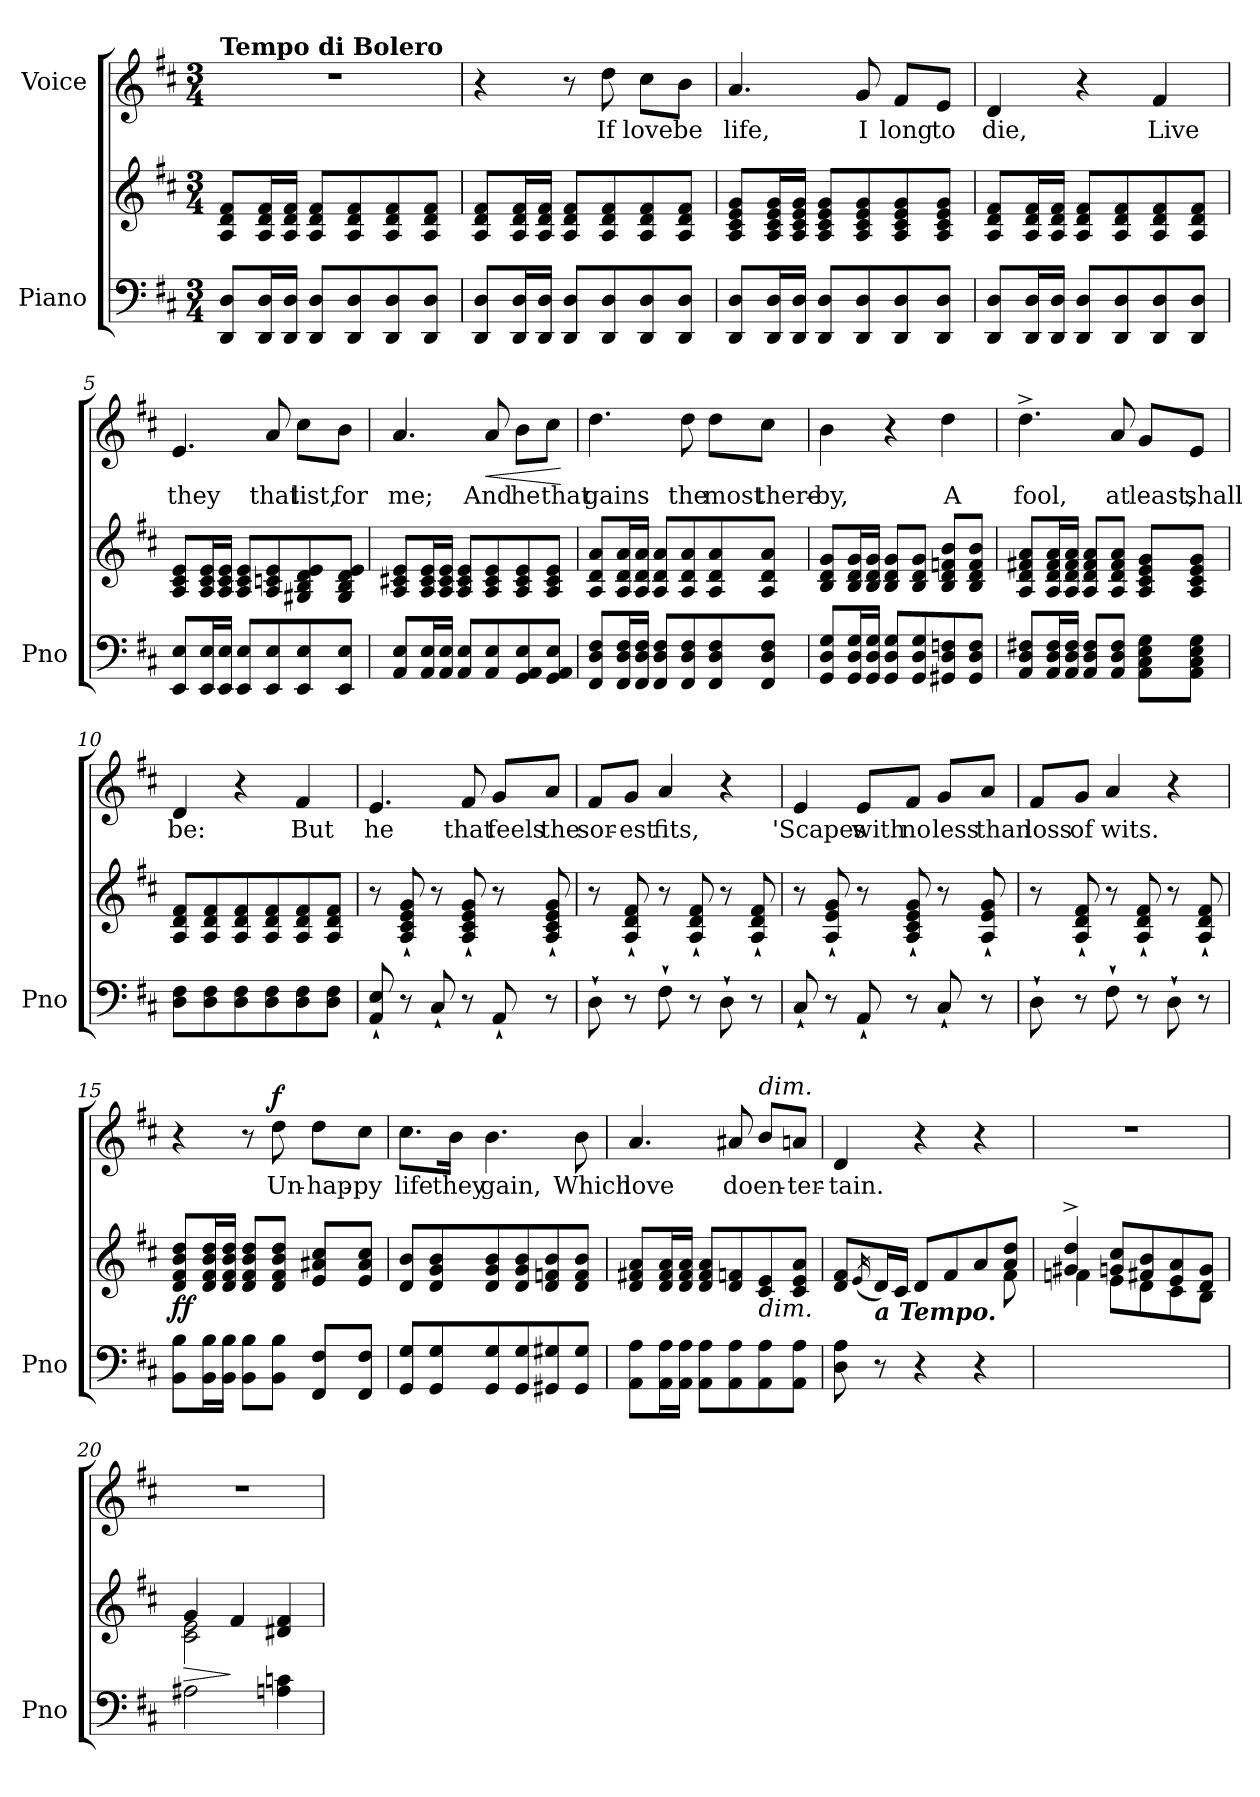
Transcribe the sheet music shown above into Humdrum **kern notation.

**kern	**kern	**dynam	**kern	**text	**dynam
*part2	*part2	*part2	*part1	*part1	*part1
*staff3	*staff2	*staff2/3	*staff1	*staff1	*staff1
*I"Piano	*	*	*I"Voice	*	*
*I'Pno	*	*	*	*	*
*clefF4	*clefG2	*	*clefG2	*	*
*k[f#c#]	*k[f#c#]	*	*k[f#c#]	*	*
*M3/4	*M3/4	*	*M3/4	*	*
=1	=1	=1	=1	=1	=1
!	!	!	!LO:TX:a:B:t=Tempo di Bolero	!	!
8DD/ 8D/L	8A/ 8d/ 8f#/L	.	2.r	.	.
16DD/ 16D/L	16A/ 16d/ 16f#/L	.	.	.	.
16DD/ 16D/JJ	16A/ 16d/ 16f#/JJ	.	.	.	.
8DD/ 8D/L	8A/ 8d/ 8f#/L	.	.	.	.
8DD/ 8D/	8A/ 8d/ 8f#/	.	.	.	.
8DD/ 8D/	8A/ 8d/ 8f#/	.	.	.	.
8DD/ 8D/J	8A/ 8d/ 8f#/J	.	.	.	.
=2	=2	=2	=2	=2	=2
8DD/ 8D/L	8A/ 8d/ 8f#/L	.	4r	.	.
16DD/ 16D/L	16A/ 16d/ 16f#/L	.	.	.	.
16DD/ 16D/JJ	16A/ 16d/ 16f#/JJ	.	.	.	.
8DD/ 8D/L	8A/ 8d/ 8f#/L	.	8r	.	.
8DD/ 8D/	8A/ 8d/ 8f#/	.	8dd\	If	.
8DD/ 8D/	8A/ 8d/ 8f#/	.	8cc#\L	love	.
8DD/ 8D/J	8A/ 8d/ 8f#/J	.	8b\J	be	.
=3	=3	=3	=3	=3	=3
8DD/ 8D/L	8A/ 8c#/ 8e/ 8g/L	.	4.a/	life,	.
16DD/ 16D/L	16A/ 16c#/ 16e/ 16g/L	.	.	.	.
16DD/ 16D/JJ	16A/ 16c#/ 16e/ 16g/JJ	.	.	.	.
8DD/ 8D/L	8A/ 8c#/ 8e/ 8g/L	.	.	.	.
8DD/ 8D/	8A/ 8c#/ 8e/ 8g/	.	8g/	I	.
8DD/ 8D/	8A/ 8c#/ 8e/ 8g/	.	8f#/L	long	.
8DD/ 8D/J	8A/ 8c#/ 8e/ 8g/J	.	8e/J	to	.
=4	=4	=4	=4	=4	=4
8DD/ 8D/L	8A/ 8d/ 8f#/L	.	4d/	die,	.
16DD/ 16D/L	16A/ 16d/ 16f#/L	.	.	.	.
16DD/ 16D/JJ	16A/ 16d/ 16f#/JJ	.	.	.	.
8DD/ 8D/L	8A/ 8d/ 8f#/L	.	4r	.	.
8DD/ 8D/	8A/ 8d/ 8f#/	.	.	.	.
8DD/ 8D/	8A/ 8d/ 8f#/	.	4f#/	Live	.
8DD/ 8D/J	8A/ 8d/ 8f#/J	.	.	.	.
=5	=5	=5	=5	=5	=5
8EE/ 8E/L	8A/ 8c#/ 8e/L	.	4.e/	they	.
16EE/ 16E/L	16A/ 16c#/ 16e/L	.	.	.	.
16EE/ 16E/JJ	16A/ 16c#/ 16e/JJ	.	.	.	.
8EE/ 8E/L	8A/ 8c#/ 8e/L	.	.	.	.
8EE/ 8E/	8A/ 8cn/ 8e/	.	8a/	that	.
8EE/ 8E/	8G#X/ 8B/ 8d/ 8e/	.	8cc#\L	list,	.
8EE/ 8E/J	8G#/ 8B/ 8d/ 8e/J	.	8b\J	for	.
=6	=6	=6	=6	=6	=6
8AA/ 8E/L	8A/ 8c#X/ 8e/L	.	4.a/	me;	.
16AA/ 16E/L	16A/ 16c#/ 16e/L	.	.	.	.
16AA/ 16E/JJ	16A/ 16c#/ 16e/JJ	.	.	.	.
8AA/ 8E/L	8A/ 8c#/ 8e/L	.	.	.	.
!	!	!	!	!	!LO:HP:b
8AA/ 8E/	8A/ 8c#/ 8e/	.	8a/	And	<
8GG/ 8AA/ 8E/	8A/ 8c#/ 8e/	.	8b\L	he	.
8GG/ 8AA/ 8E/J	8A/ 8c#/ 8e/J	.	8cc#\J	that	.
.	.	.	.	.	[
=7	=7	=7	=7	=7	=7
8FF#/ 8D/ 8F#/L	8A/ 8d/ 8a/L	.	4.dd\	gains	.
16FF#/ 16D/ 16F#/L	16A/ 16d/ 16a/L	.	.	.	.
16FF#/ 16D/ 16F#/JJ	16A/ 16d/ 16a/JJ	.	.	.	.
8FF#/ 8D/ 8F#/L	8A/ 8d/ 8a/L	.	.	.	.
8FF#/ 8D/ 8F#/	8A/ 8d/ 8a/	.	8dd\	the	.
8FF#/ 8D/ 8F#/	8A/ 8d/ 8a/	.	8dd\L	most	.
8FF#/ 8D/ 8F#/J	8A/ 8d/ 8a/J	.	8cc#\J	there-	.
=8	=8	=8	=8	=8	=8
8GG/ 8D/ 8G/L	8B/ 8d/ 8g/L	.	4b\	-by,	.
16GG/ 16D/ 16G/L	16B/ 16d/ 16g/L	.	.	.	.
16GG/ 16D/ 16G/JJ	16B/ 16d/ 16g/JJ	.	.	.	.
8GG/ 8D/ 8G/L	8B/ 8d/ 8g/L	.	4r	.	.
8GG/ 8D/ 8G/	8B/ 8d/ 8g/J	.	.	.	.
8GG#X/ 8D/ 8Fn/	8B/ 8d/ 8fn/ 8b/L	.	4dd\	A	.
8GG#/ 8D/ 8F/J	8B/ 8d/ 8f/ 8b/J	.	.	.	.
=9	=9	=9	=9	=9	=9
8AA/ 8D/ 8F#X/L	8A/ 8d/ 8f#X/ 8a/L	.	4.dd^\	fool,	.
16AA/ 16D/ 16F#/L	16A/ 16d/ 16f#/ 16a/L	.	.	.	.
16AA/ 16D/ 16F#/JJ	16A/ 16d/ 16f#/ 16a/JJ	.	.	.	.
8AA/ 8D/ 8F#/L	8A/ 8d/ 8f#/ 8a/L	.	.	.	.
8AA/ 8D/ 8F#/J	8A/ 8d/ 8f#/ 8a/J	.	8a/	at	.
8AA\ 8C#\ 8E\ 8G\L	8A/ 8c#/ 8e/ 8g/L	.	8g/L	least,	.
8AA\ 8C#\ 8E\ 8G\J	8A/ 8c#/ 8e/ 8g/J	.	8e/J	shall	.
=10	=10	=10	=10	=10	=10
8D\ 8F#\L	8A/ 8d/ 8f#/L	.	4d/	be:	.
8D\ 8F#\	8A/ 8d/ 8f#/	.	.	.	.
8D\ 8F#\	8A/ 8d/ 8f#/	.	4r	.	.
8D\ 8F#\	8A/ 8d/ 8f#/	.	.	.	.
8D\ 8F#\	8A/ 8d/ 8f#/	.	4f#/	But	.
8D\ 8F#\J	8A/ 8d/ 8f#/J	.	.	.	.
=11	=11	=11	=11	=11	=11
8AA/` 8E/`	8r	.	4.e/	he	.
8r	8A/` 8c#/` 8e/` 8g/`	.	.	.	.
8C#`/	8r	.	.	.	.
8r	8A/` 8c#/` 8e/` 8g/`	.	8f#/	that	.
8AA`/	8r	.	8g/L	feels	.
8r	8A/` 8c#/` 8e/` 8g/`	.	8a/J	the	.
=12	=12	=12	=12	=12	=12
8D`\	8r	.	8f#/L	sor-	.
8r	8A/` 8d/` 8f#/`	.	8g/J	-est	.
8F#`\	8r	.	4a/	fits,	.
8r	8A/` 8d/` 8f#/`	.	.	.	.
8D`\	8r	.	4r	.	.
8r	8A/` 8d/` 8f#/`	.	.	.	.
=13	=13	=13	=13	=13	=13
8C#`/	8r	.	4e/	'Scapes	.
8r	8A/` 8e/` 8g/`	.	.	.	.
8AA`/	8r	.	8e/L	with	.
8r	8A/` 8c#/` 8e/` 8g/`	.	8f#/J	no	.
8C#`/	8r	.	8g/L	less	.
8r	8A/` 8e/` 8g/`	.	8a/J	than	.
=14	=14	=14	=14	=14	=14
8D`\	8r	.	8f#/L	loss	.
8r	8A/` 8d/` 8f#/`	.	8g/J	of	.
8F#`\	8r	.	4a/	wits.	.
8r	8A/` 8d/` 8f#/`	.	.	.	.
8D`\	8r	.	4r	.	.
8r	8A/` 8d/` 8f#/`	.	.	.	.
=15	=15	=15	=15	=15	=15
!	!	!LO:DY:b	!	!	!
8BB\ 8B\L	8d/ 8f#/ 8b/ 8dd/L	ff	4r	.	.
16BB\ 16B\L	16d/ 16f#/ 16b/ 16dd/L	.	.	.	.
16BB\ 16B\JJ	16d/ 16f#/ 16b/ 16dd/JJ	.	.	.	.
8BB\ 8B\L	8d/ 8f#/ 8b/ 8dd/L	.	8r	.	.
!	!	!	!	!	!LO:DY:a
8BB\ 8B\J	8d/ 8f#/ 8b/ 8dd/J	.	8dd\	Un-	f
8FF#/ 8F#/L	8e/ 8a#X/ 8cc#/L	.	8dd\L	-hap-	.
8FF#/ 8F#/J	8e/ 8a#/ 8cc#/J	.	8cc#\J	-py	.
=16	=16	=16	=16	=16	=16
8GG/ 8G/L	8d/ 8b/L	.	8.cc#\L	life	.
8GG/ 8G/	8d/ 8g/ 8b/	.	.	.	.
.	.	.	16b\Jk	they	.
8GG/ 8G/	8d/ 8g/ 8b/	.	4.b\	gain,	.
8GG/ 8G/	8d/ 8g/ 8b/	.	.	.	.
8GG#X/ 8G#X/	8d/ 8fn/ 8b/	.	.	.	.
8GG#/ 8G#/J	8d/ 8f/ 8b/J	.	8b\	Which	.
=17	=17	=17	=17	=17	=17
8AA\ 8A\L	8d/ 8f#X/ 8a/L	.	4.a/	love	.
16AA\ 16A\L	16d/ 16f#/ 16a/L	.	.	.	.
16AA\ 16A\JJ	16d/ 16f#/ 16a/JJ	.	.	.	.
8AA\ 8A\L	8d/ 8f#/ 8a/L	.	.	.	.
8AA\ 8A\	8d/ 8fn/	.	8a#X/	do	.
!	!	!	!LO:TX:a:i:t=dim.	!	!
!	!LO:TX:b:i:t=dim.	!	!	!	!
8AA\ 8A\	8c#/ 8e/	.	8b/L	en-	.
8AA\ 8A\J	8c#/ 8e/ 8a/J	.	8an/J	-ter-	.
=18	=18	=18	=18	=18	=18
*	*^	*	*	*	*
8D\ 8A\	8d/ 8f#/L	2ryy	.	4d/	-tain.	.
.	(16qe/	.	.	.	.	.
!	!LO:TX:b:Bi:t=a Tempo.	!	!	!	!	!
8r	16d/L)	.	.	.	.	.
.	16c#/JJ	.	.	.	.	.
4r	8d/L	.	.	4r	.	.
.	8f#/	.	.	.	.	.
4r	8a/	8ryy	.	4r	.	.
.	8a/ 8dd/J	8f#\	.	.	.	.
=19	=19	=19	=19	=19	=19	=19
2.ryy	4g#X/^> 4dd/^>	4fn\	.	2.r	.	.
.	8gn/ 8cc#/L	8e\L	.	.	.	.
.	8f#X/ 8b/	8d\	.	.	.	.
.	8e/ 8a/	8c#\	.	.	.	.
.	8d/ 8g/J	8B\J	.	.	.	.
=20	=20	=20	=20	=20	=20	=20
!	!	!	!LO:HP:b	!	!	!
2A#X\	4g/	2c#\ 2e\	>	2.r	.	.
.	4f#/	.	]	.	.	.
4An\ 4cn\	4d#X/ 4f#/	4ryy	.	.	.	.
*	*v	*v	*	*	*	*
=	=	=	=	=	=
*-	*-	*-	*-	*-	*-
